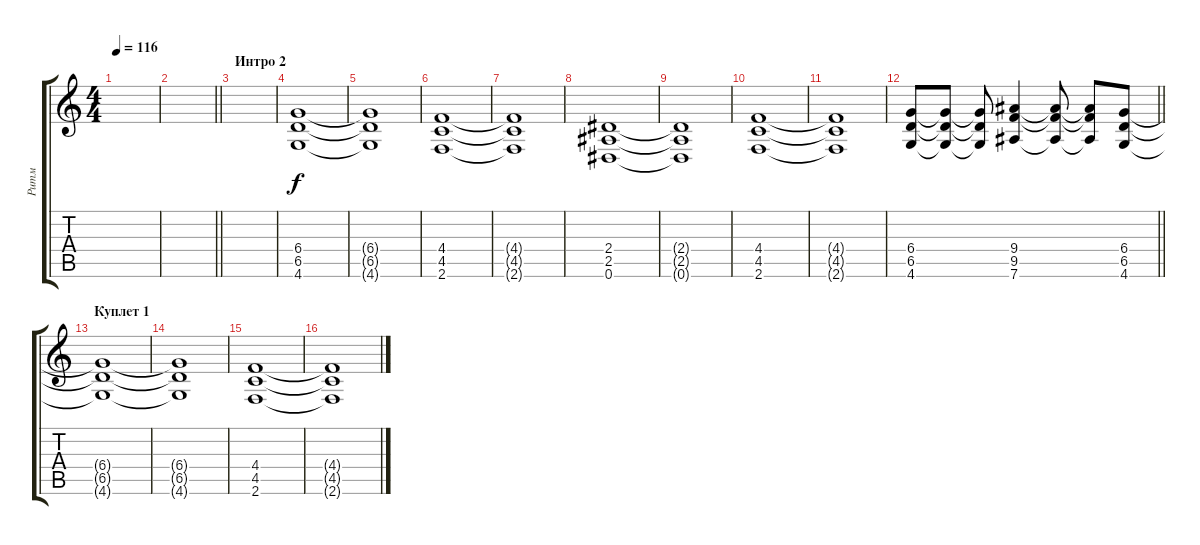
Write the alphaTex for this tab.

\track ("Ритм" "Ритм") {instrument distortionguitar}
\staff {score tabs}
\tuning (Eb4 Bb3 Gb3 Db3 Ab2 Eb2) {hide}
\ts (4 4)
\tempo 116
\clef g2
\ks c
|
\barLineRight lightlight
|
\section ("" "Интро 2")
|
(6.4 6.5 4.6).1 |
(6.4{t} 6.5{t} 4.6{t}).1 |
(4.4 4.5 2.6).1 |
(4.4{t} 4.5{t} 2.6{t}).1 |
(2.4 2.5 0.6).1 |
(2.4{t} 2.5{t} 0.6{t}).1 |
(4.4 4.5 2.6).1 |
(4.4{t} 4.5{t} 2.6{t}).1 |
\barLineRight lightlight
(6.4 6.5 4.6).8 (6.4{t} 6.5{t} 4.6{t}).8 (6.4{t} 6.5{t} 4.6{t}).8 (9.4 9.5 7.6).4 (9.4{t} 9.5{t} 7.6{t}).8 (9.4{t} 9.5{t} 7.6{t}).8 (6.4 6.5 4.6).8 |
\section ("" "Куплет 1")
(6.4{t} 6.5{t} 4.6{t}).1 |
(6.4{t} 6.5{t} 4.6{t}).1 |
(4.4 4.5 2.6).1 |
(4.4{t} 4.5{t} 2.6{t}).1
